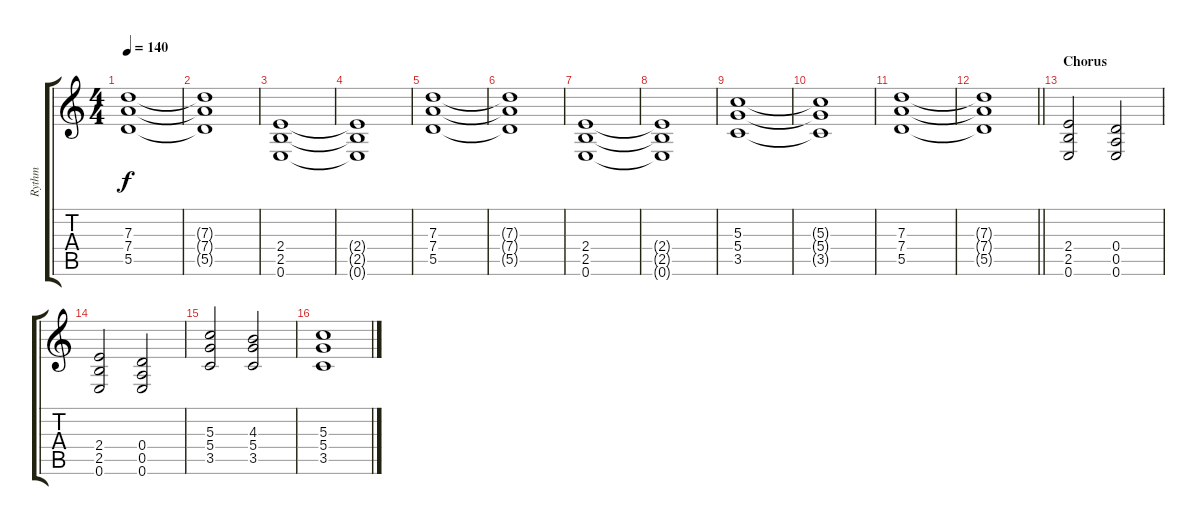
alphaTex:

\track ("Rythm" "Rythm") {instrument distortionguitar}
\staff {score tabs}
\tuning (E4 B3 G3 D3 A2 E2) {hide}
\ts (4 4)
\tempo 140
\clef g2
\ks c
(7.3 7.4 5.5).1{dy f} |
(7.3{t} 7.4{t} 5.5{t}).1 |
(2.4 2.5 0.6).1 |
(2.4{t} 2.5{t} 0.6{t}).1 |
(7.3 7.4 5.5).1 |
(7.3{t} 7.4{t} 5.5{t}).1 |
(2.4 2.5 0.6).1 |
(2.4{t} 2.5{t} 0.6{t}).1 |
(5.3 5.4 3.5).1 |
(5.3{t} 5.4{t} 3.5{t}).1 |
(7.3 7.4 5.5).1 |
\barLineRight lightlight
(7.3{t} 7.4{t} 5.5{t}).1 |
\section ("" "Chorus")
(2.4 2.5 0.6).2 (0.4 0.5 0.6).2 |
(2.4 2.5 0.6).2 (0.4 0.5 0.6).2 |
(5.3 5.4 3.5).2 (4.3 5.4 3.5).2 |
(5.3 5.4 3.5).1
